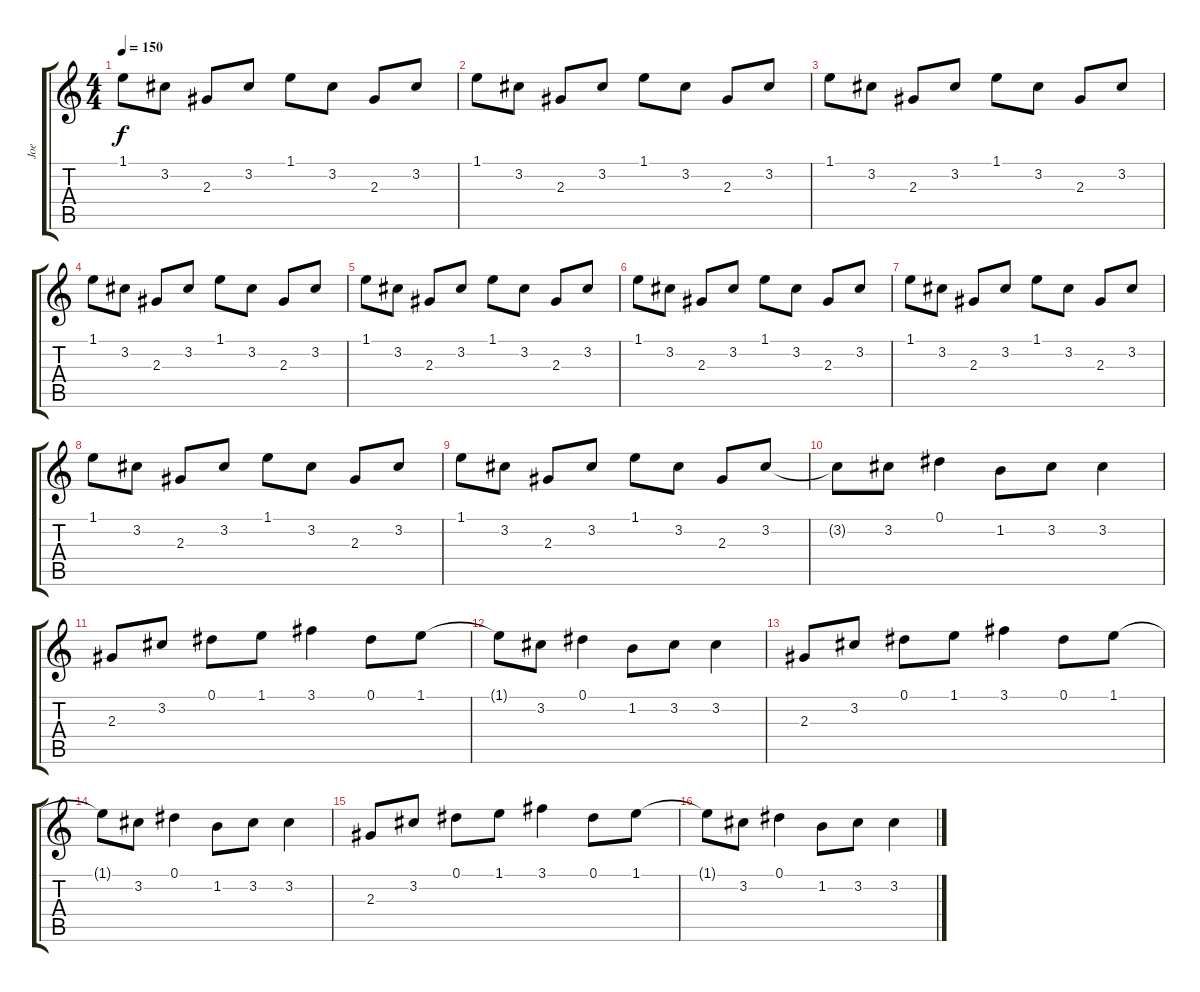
\track ("Joe" "Joe") {instrument electricguitarclean}
\staff {score tabs}
\tuning (Eb4 Bb3 Gb3 Db3 Ab2 Eb2) {hide}
\ts (4 4)
\tempo 150
\clef g2
\ks c
1.1.8{dy f} 3.2.8 2.3.8 3.2.8 1.1.8 3.2.8 2.3.8 3.2.8 |
1.1.8 3.2.8 2.3.8 3.2.8 1.1.8 3.2.8 2.3.8 3.2.8 |
1.1.8 3.2.8 2.3.8 3.2.8 1.1.8 3.2.8 2.3.8 3.2.8 |
1.1.8 3.2.8 2.3.8 3.2.8 1.1.8 3.2.8 2.3.8 3.2.8 |
1.1.8 3.2.8 2.3.8 3.2.8 1.1.8 3.2.8 2.3.8 3.2.8 |
1.1.8 3.2.8 2.3.8 3.2.8 1.1.8 3.2.8 2.3.8 3.2.8 |
1.1.8 3.2.8 2.3.8 3.2.8 1.1.8 3.2.8 2.3.8 3.2.8 |
1.1.8 3.2.8 2.3.8 3.2.8 1.1.8 3.2.8 2.3.8 3.2.8 |
1.1.8 3.2.8 2.3.8 3.2.8 1.1.8 3.2.8 2.3.8 3.2.8 |
3.2{t}.8 3.2.8 0.1.4 1.2.8 3.2.8 3.2.4 |
2.3.8 3.2.8 0.1.8 1.1.8 3.1.4 0.1.8 1.1.8 |
1.1{t}.8 3.2.8 0.1.4 1.2.8 3.2.8 3.2.4 |
2.3.8 3.2.8 0.1.8 1.1.8 3.1.4 0.1.8 1.1.8 |
1.1{t}.8 3.2.8 0.1.4 1.2.8 3.2.8 3.2.4 |
2.3.8 3.2.8 0.1.8 1.1.8 3.1.4 0.1.8 1.1.8 |
1.1{t}.8 3.2.8 0.1.4 1.2.8 3.2.8 3.2.4
